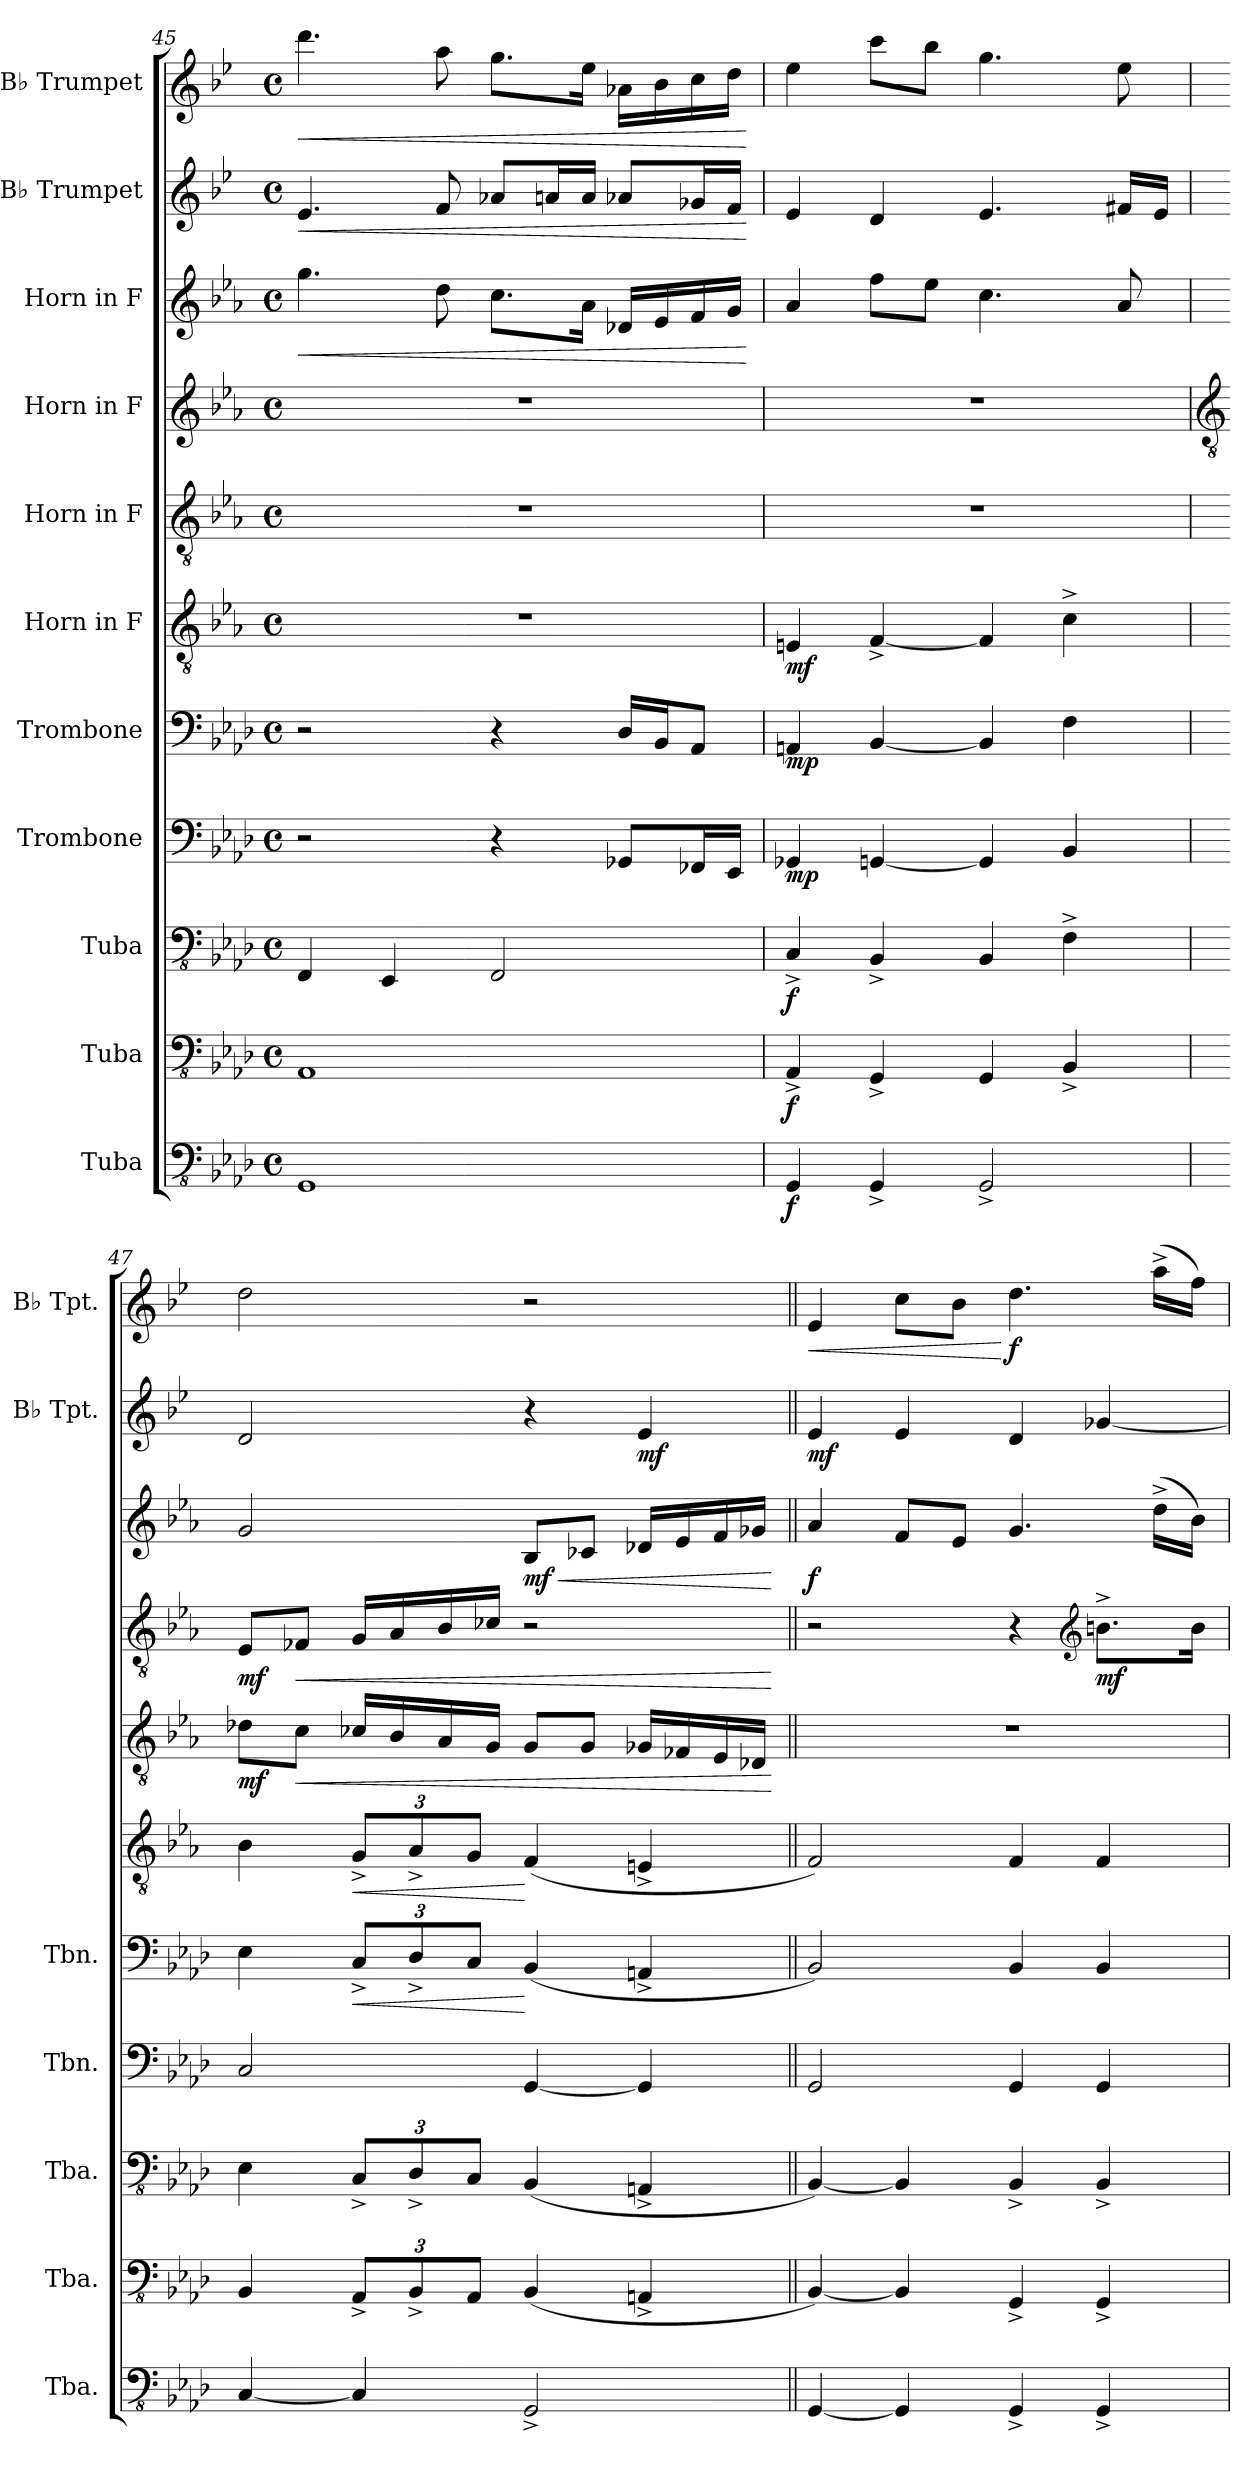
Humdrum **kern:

**kern	**dynam	**kern	**dynam	**kern	**dynam	**kern	**dynam	**kern	**dynam	**kern	**dynam	**kern	**dynam	**kern	**dynam	**kern	**dynam	**kern	**dynam	**kern	**dynam
*part11	*part11	*part10	*part10	*part9	*part9	*part8	*part8	*part7	*part7	*part6	*part6	*part5	*part5	*part4	*part4	*part3	*part3	*part2	*part2	*part1	*part1
*staff11	*staff11	*staff10	*staff10	*staff9	*staff9	*staff8	*staff8	*staff7	*staff7	*staff6	*staff6	*staff5	*staff5	*staff4	*staff4	*staff3	*staff3	*staff2	*staff2	*staff1	*staff1
*I"Tuba	*	*I"Tuba	*	*I"Tuba	*	*I"Trombone	*	*I"Trombone	*	*I"Horn in F	*	*I"Horn in F	*	*I"Horn in F	*	*I"Horn in F	*	*I"B♭ Trumpet	*	*I"B♭ Trumpet	*
*I'Tba.	*	*I'Tba.	*	*I'Tba.	*	*I'Tbn.	*	*I'Tbn.	*	*	*	*	*	*	*	*	*	*I'B♭ Tpt.	*	*I'B♭ Tpt.	*
!!LO:PB:g=z
*clefFv4	*	*clefFv4	*	*clefFv4	*	*clefF4	*	*clefF4	*	*clefGv2	*	*clefGv2	*	*clefG2	*	*clefG2	*	*clefG2	*	*clefG2	*
*	*	*	*	*	*	*	*	*	*	*ITrd4c7	*	*ITrd4c7	*	*ITrd4c7	*	*ITrd4c7	*	*ITrd1c2	*	*ITrd1c2	*
*k[b-e-a-d-]	*	*k[b-e-a-d-]	*	*k[b-e-a-d-]	*	*k[b-e-a-d-]	*	*k[b-e-a-d-]	*	*k[b-e-a-d-]	*	*k[b-e-a-d-]	*	*k[b-e-a-d-]	*	*k[b-e-a-d-]	*	*k[b-e-a-d-]	*	*k[b-e-a-d-]	*
*M4/4	*	*M4/4	*	*M4/4	*	*M4/4	*	*M4/4	*	*M4/4	*	*M4/4	*	*M4/4	*	*M4/4	*	*M4/4	*	*M4/4	*
*met(c)	*	*met(c)	*	*met(c)	*	*met(c)	*	*met(c)	*	*met(c)	*	*met(c)	*	*met(c)	*	*met(c)	*	*met(c)	*	*met(c)	*
=45	=45	=45	=45	=45	=45	=45	=45	=45	=45	=45	=45	=45	=45	=45	=45	=45	=45	=45	=45	=45	=45
!	!	!	!	!	!	!	!	!	!	!	!	!	!	!	!	!	!LO:HP:b	!	!LO:HP:b	!	!LO:HP:b
1GGG	.	1AAA-	.	4FFF/	.	2r	.	2r	.	1r	.	1r	.	1r	.	4.cc\	<	4.d-/	<	4.ccc\	<
.	.	.	.	4EEE-/	.	.	.	.	.	.	.	.	.	.	.	.	.	.	.	.	.
.	.	.	.	.	.	.	.	.	.	.	.	.	.	.	.	8g\	.	8e-/	.	8gg\	.
.	.	.	.	2FFF/	.	4r	.	4r	.	.	.	.	.	.	.	8.f\L	.	8g-X/L	.	8.ff\L	.
.	.	.	.	.	.	.	.	.	.	.	.	.	.	.	.	.	.	16gn/L	.	.	.
.	.	.	.	.	.	.	.	.	.	.	.	.	.	.	.	16d-\Jk	.	16g/JJ	.	16dd-\Jk	.
.	.	.	.	.	.	8GG-X/L	.	16D-/LL	.	.	.	.	.	.	.	16G-X/LL	.	8g-X/L	.	16g-X\LL	.
.	.	.	.	.	.	.	.	16BB-/J	.	.	.	.	.	.	.	16A-/	.	.	.	16a-\	.
.	.	.	.	.	.	16FF-X/L	.	8AA-/J	.	.	.	.	.	.	.	16B-/	.	16f-X/L	.	16b-\	.
.	.	.	.	.	.	16EE-/JJ	.	.	.	.	.	.	.	.	.	16c/JJ	.	16e-/JJ	.	16cc\JJ	.
.	.	.	.	.	.	.	.	.	.	.	.	.	.	.	.	.	[	.	[	.	[
=46	=46	=46	=46	=46	=46	=46	=46	=46	=46	=46	=46	=46	=46	=46	=46	=46	=46	=46	=46	=46	=46
!	!LO:DY:b	!	!LO:DY:b	!	!LO:DY:b	!	!LO:DY:b	!	!LO:DY:b	!	!LO:DY:b	!	!	!	!	!	!	!	!	!	!
4GGG/	f	4AAA-^/	f	4CC^/	f	4GG-X/	mp	4AAn/	mp	4AAn/	mf	1r	.	1r	.	4d-/	.	4d-/	.	4dd-\	.
4GGG^/	.	4GGG^/	.	4BBB-^/	.	[4GGn/	.	[4BB-/	.	[4BB-^/	.	.	.	.	.	8b-\L	.	4c/	.	8bb-\L	.
.	.	.	.	.	.	.	.	.	.	.	.	.	.	.	.	8a-\J	.	.	.	8aa-\J	.
2GGG^/	.	4GGG/	.	4BBB-/	.	4GG/]	.	4BB-/]	.	4BB-/]	.	.	.	.	.	4.f\	.	4.d-/	.	4.ff\	.
.	.	4BBB-^/	.	4FF^\	.	4BB-/	.	4F\	.	4F^\	.	.	.	.	.	.	.	.	.	.	.
.	.	.	.	.	.	.	.	.	.	.	.	.	.	.	.	8d-/	.	16en/LL	.	8dd-\	.
.	.	.	.	.	.	.	.	.	.	.	.	.	.	.	.	.	.	16d-/JJ	.	.	.
=47	=47	=47	=47	=47	=47	=47	=47	=47	=47	=47	=47	=47	=47	=47	=47	=47	=47	=47	=47	=47	=47
*	*	*	*	*	*	*	*	*	*	*	*	*	*	*clefGv2	*	*	*	*	*	*	*
!	!	!	!	!	!	!	!	!	!	!	!	!	!LO:DY:b	!	!LO:DY:b	!	!	!	!	!	!
[4CC/	.	4BBB-/	.	4EE-\	.	2C/	.	4E-\	.	4E-\	.	8G-X\L	mf	8AA-/L	mf	2c/	.	2c/	.	2cc\	.
!	!	!	!	!	!	!	!	!	!	!	!	!	!LO:HP:b	!	!LO:HP:b	!	!	!	!	!	!
.	.	.	.	.	.	.	.	.	.	.	.	8F\J	<	8BB--X/J	<	.	.	.	.	.	.
*	*	*Xbrackettup	*	*Xbrackettup	*	*	*	*Xbrackettup	*	*	*	*	*	*	*	*	*	*	*	*	*
!	!	!	!	!	!	!	!	!	!LO:HP:b	!	!	!	!	!	!	!	!	!	!	!	!
*	*	*	*	*	*	*	*	*	*	*Xbrackettup	*	*	*	*	*	*	*	*	*	*	*
!	!	!	!	!	!	!	!	!	!	!	!LO:HP:b	!	!	!	!	!	!	!	!	!	!
4CC/]	.	12AAA-^/L	.	12CC^/L	.	.	.	12C^/L	<	12C^/L	<	16F-X/LL	.	16C/LL	.	.	.	.	.	.	.
.	.	.	.	.	.	.	.	.	.	.	.	16E-/	.	16D-/	.	.	.	.	.	.	.
.	.	12BBB-^/	.	12DD-^/	.	.	.	12D-^/	.	12D-^/	.	.	.	.	.	.	.	.	.	.	.
.	.	.	.	.	.	.	.	.	.	.	.	16D-/	.	16E-/	.	.	.	.	.	.	.
.	.	12AAA-/J	.	12CC/J	.	.	.	12C/J	.	12C/J	.	.	.	.	.	.	.	.	.	.	.
.	.	.	.	.	.	.	.	.	.	.	.	16C/JJ	.	16F-X/JJ	.	.	.	.	.	.	.
!	!	!	!	!	!	!	!	!	!	!	!	!	!	!	!	!	!LO:HP:b	!	!	!	!
!	!	!	!	!	!	!	!	!	!	!	!	!	!	!	!	!	!LO:DY:n=1:b	!	!	!	!
2GGG^/	.	(4BBB-/	.	(4BBB-/	.	[4GG/	.	(4BB-/	[	(4BB-/	[	8C/L	.	2r	.	8E-/L	< mf	4r	.	2r	.
.	.	.	.	.	.	.	.	.	.	.	.	8C/J	.	.	.	8F-X/J	.	.	.	.	.
!	!	!	!	!	!	!	!	!	!	!	!	!	!	!	!	!	!	!	!LO:DY:b	!	!
.	.	4AAAn^/	.	4AAAn^/	.	4GG/]	.	4AAn^/	.	4AAn^/	.	16C-X/LL	.	.	.	16G-X/LL	.	4d-/	mf	.	.
.	.	.	.	.	.	.	.	.	.	.	.	16BB--X/	.	.	.	16A-/	.	.	.	.	.
.	.	.	.	.	.	.	.	.	.	.	.	16AA-/	.	.	.	16B-/	.	.	.	.	.
.	.	.	.	.	.	.	.	.	.	.	.	16GG-X/JJ	.	.	.	16c-X/JJ	.	.	.	.	.
.	.	.	.	.	.	.	.	.	.	.	.	.	[	.	[	.	[	.	.	.	.
!!LO:PB:g=z
=48||	=48||	=48||	=48||	=48||	=48||	=48||	=48||	=48||	=48||	=48||	=48||	=48||	=48||	=48||	=48||	=48||	=48||	=48||	=48||	=48||	=48||
*	*	*	*	*	*	*	*	*	*	*	*	*	*	*	*	*	*	*	*	*MM75	*
!	!	!	!	!	!	!	!	!	!	!	!	!	!	!	!	!	!LO:DY:b	!	!LO:DY:b	!	!LO:HP:b
[4GGG/	.	[4BBB-/)	.	[4BBB-/)	.	2GG/	.	2BB-/)	.	2BB-/)	.	1r	.	2r	.	4d-/	f	4d-/	mf	4d-/	<
4GGG/]	.	4BBB-/]	.	4BBB-/]	.	.	.	.	.	.	.	.	.	.	.	8B-/L	.	4d-/	.	8b-\L	.
.	.	.	.	.	.	.	.	.	.	.	.	.	.	.	.	8A-/J	.	.	.	8a-\J	.
!	!	!	!	!	!	!	!	!	!	!	!	!	!	!	!	!	!	!	!	!	!LO:DY:n=1:b
4GGG^/	.	4GGG^/	.	4BBB-^/	.	4GG/	.	4BB-/	.	4BB-/	.	.	.	4r	.	4.c/	.	4c/	.	4.cc\	[ f
*	*	*	*	*	*	*	*	*	*	*	*	*	*	*clefG2	*	*	*	*	*	*	*
!	!	!	!	!	!	!	!	!	!	!	!	!	!	!	!LO:DY:b	!	!	!	!	!	!
4GGG^/	.	4GGG^/	.	4BBB-^/	.	4GG/	.	4BB-/	.	4BB-/	.	.	.	8.en^\L	mf	.	.	[4f-X/	.	.	.
.	.	.	.	.	.	.	.	.	.	.	.	.	.	.	.	(16g^\LL	.	.	.	(16gg^\LL	.
.	.	.	.	.	.	.	.	.	.	.	.	.	.	16e\Jk	.	16e-\JJ)	.	.	.	16ee-\JJ)	.
=	=	=	=	=	=	=	=	=	=	=	=	=	=	=	=	=	=	=	=	=	=
*-	*-	*-	*-	*-	*-	*-	*-	*-	*-	*-	*-	*-	*-	*-	*-	*-	*-	*-	*-	*-	*-
